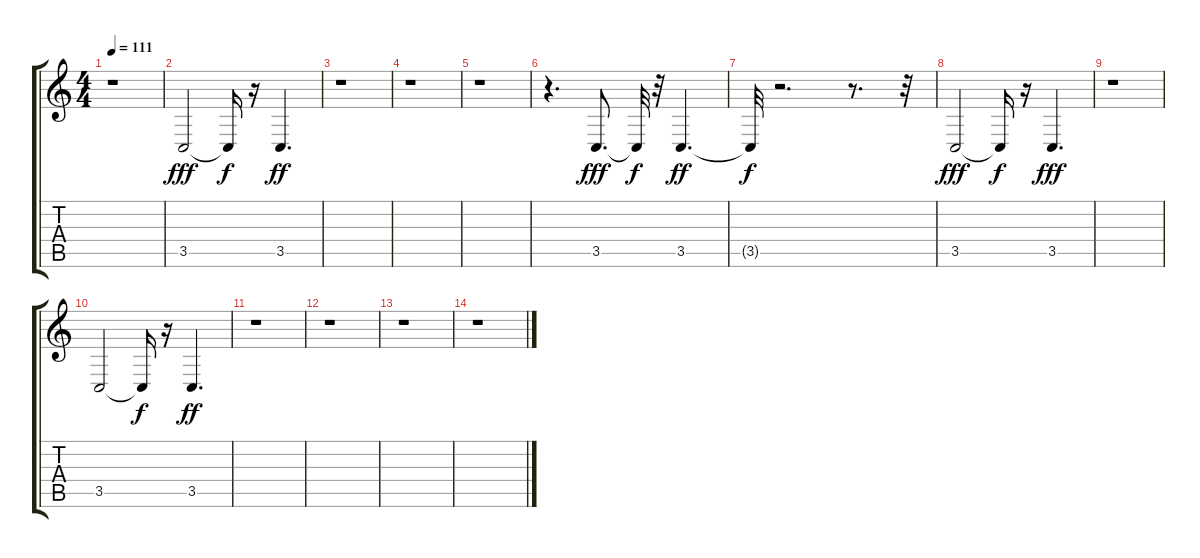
\track "" {instrument brightacousticpiano}
\staff {score tabs}
\tuning (E4 B3 G3 D3 A2 E2) {hide}
\ts (4 4)
\tempo 111
\clef g2
\ks c
r.1{dy fff} |
3.5.2 3.5{t}.16{dy f} r.16 3.5.4{d dy ff} |
r.1 |
r.1 |
r.1 |
r.4{d} 3.5.8{d dy fff} 3.5{t}.32{dy f} r.32 3.5.4{d dy ff} |
3.5{t}.32{dy f} r.2{d} r.8{d} r.32 |
3.5.2{dy fff} 3.5{t}.16{dy f} r.16 3.5.4{d dy fff} |
r.1 |
3.5.2 3.5{t}.16{dy f} r.16 3.5.4{d dy ff} |
r.1 |
r.1 |
r.1 |
r.1
